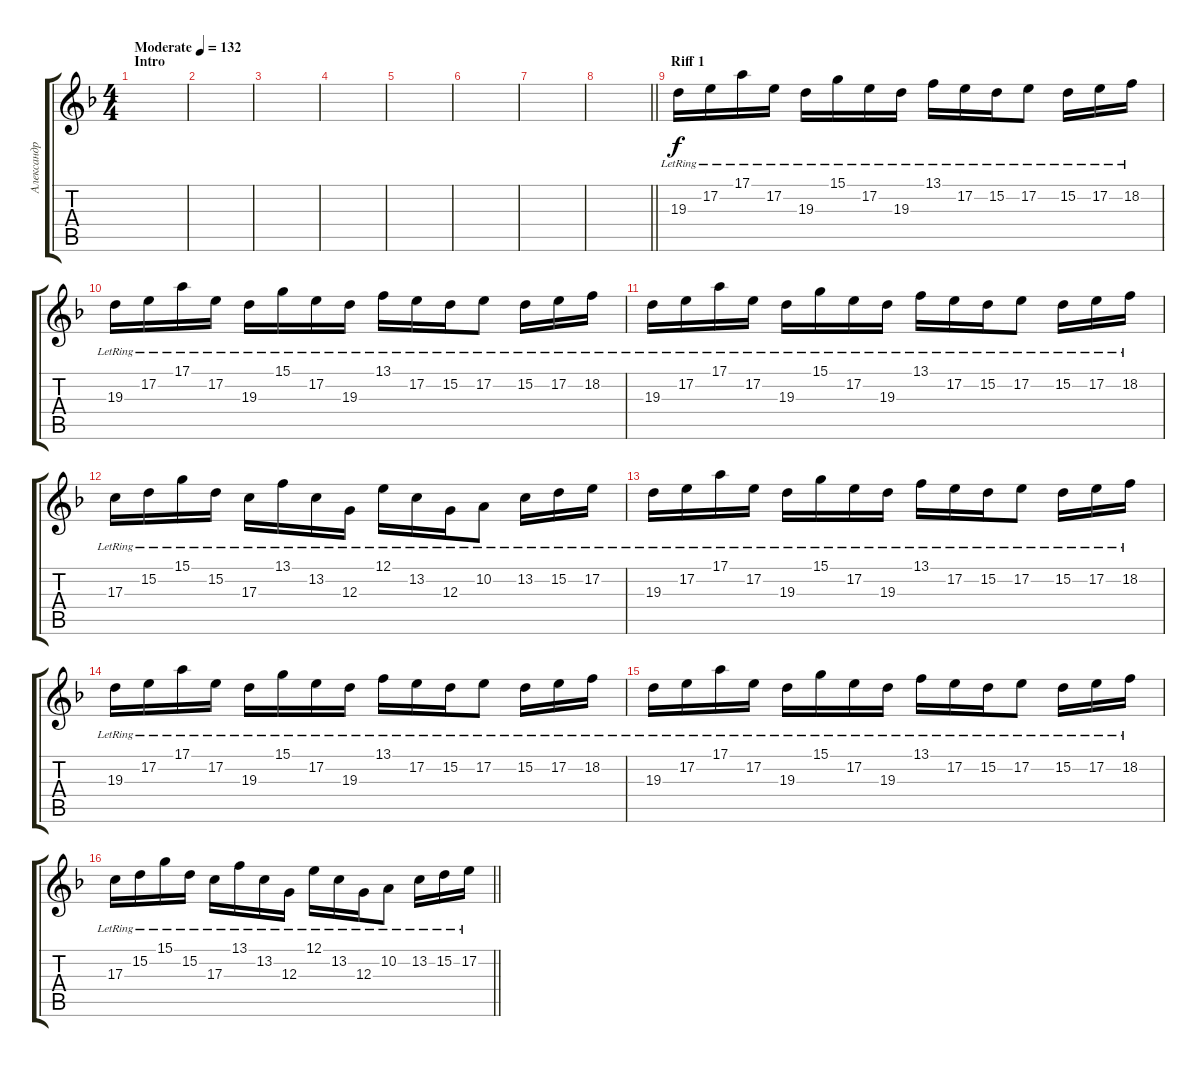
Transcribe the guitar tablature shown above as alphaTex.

\track ("Александр Андрюхин" "Александр ") {instrument brightacousticpiano}
\staff {score tabs}
\tuning (E4 B3 G3 D3 A2 E2) {hide}
\ts (4 4)
\section ("" "Intro")
\tempo (132 "Moderate")
\clef g2
\ks f
|
|
|
|
|
|
|
\barLineRight lightlight
|
\section ("" "Riff 1")
19.3{lr}.16 17.2{lr}.16 17.1{lr}.16 17.2{lr}.16 19.3{lr}.16 15.1{lr}.16 17.2{lr}.16 19.3{lr}.16 13.1{lr}.16 17.2{lr}.16 15.2{lr}.16 17.2{lr}.8 15.2{lr}.16 17.2{lr}.16 18.2{lr}.16 |
19.3{lr}.16 17.2{lr}.16 17.1{lr}.16 17.2{lr}.16 19.3{lr}.16 15.1{lr}.16 17.2{lr}.16 19.3{lr}.16 13.1{lr}.16 17.2{lr}.16 15.2{lr}.16 17.2{lr}.8 15.2{lr}.16 17.2{lr}.16 18.2{lr}.16 |
19.3{lr}.16 17.2{lr}.16 17.1{lr}.16 17.2{lr}.16 19.3{lr}.16 15.1{lr}.16 17.2{lr}.16 19.3{lr}.16 13.1{lr}.16 17.2{lr}.16 15.2{lr}.16 17.2{lr}.8 15.2{lr}.16 17.2{lr}.16 18.2{lr}.16 |
17.3{lr}.16 15.2{lr}.16 15.1{lr}.16 15.2{lr}.16 17.3{lr}.16 13.1{lr}.16 13.2{lr}.16 12.3{lr}.16 12.1{lr}.16 13.2{lr}.16 12.3{lr}.16 10.2{lr}.8 13.2{lr}.16 15.2{lr}.16 17.2{lr}.16 |
19.3{lr}.16 17.2{lr}.16 17.1{lr}.16 17.2{lr}.16 19.3{lr}.16 15.1{lr}.16 17.2{lr}.16 19.3{lr}.16 13.1{lr}.16 17.2{lr}.16 15.2{lr}.16 17.2{lr}.8 15.2{lr}.16 17.2{lr}.16 18.2{lr}.16 |
19.3{lr}.16 17.2{lr}.16 17.1{lr}.16 17.2{lr}.16 19.3{lr}.16 15.1{lr}.16 17.2{lr}.16 19.3{lr}.16 13.1{lr}.16 17.2{lr}.16 15.2{lr}.16 17.2{lr}.8 15.2{lr}.16 17.2{lr}.16 18.2{lr}.16 |
19.3{lr}.16 17.2{lr}.16 17.1{lr}.16 17.2{lr}.16 19.3{lr}.16 15.1{lr}.16 17.2{lr}.16 19.3{lr}.16 13.1{lr}.16 17.2{lr}.16 15.2{lr}.16 17.2{lr}.8 15.2{lr}.16 17.2{lr}.16 18.2{lr}.16 |
\barLineRight lightlight
17.3{lr}.16 15.2{lr}.16 15.1{lr}.16 15.2{lr}.16 17.3{lr}.16 13.1{lr}.16 13.2{lr}.16 12.3{lr}.16 12.1{lr}.16 13.2{lr}.16 12.3{lr}.16 10.2{lr}.8 13.2{lr}.16 15.2{lr}.16 17.2{lr}.16
